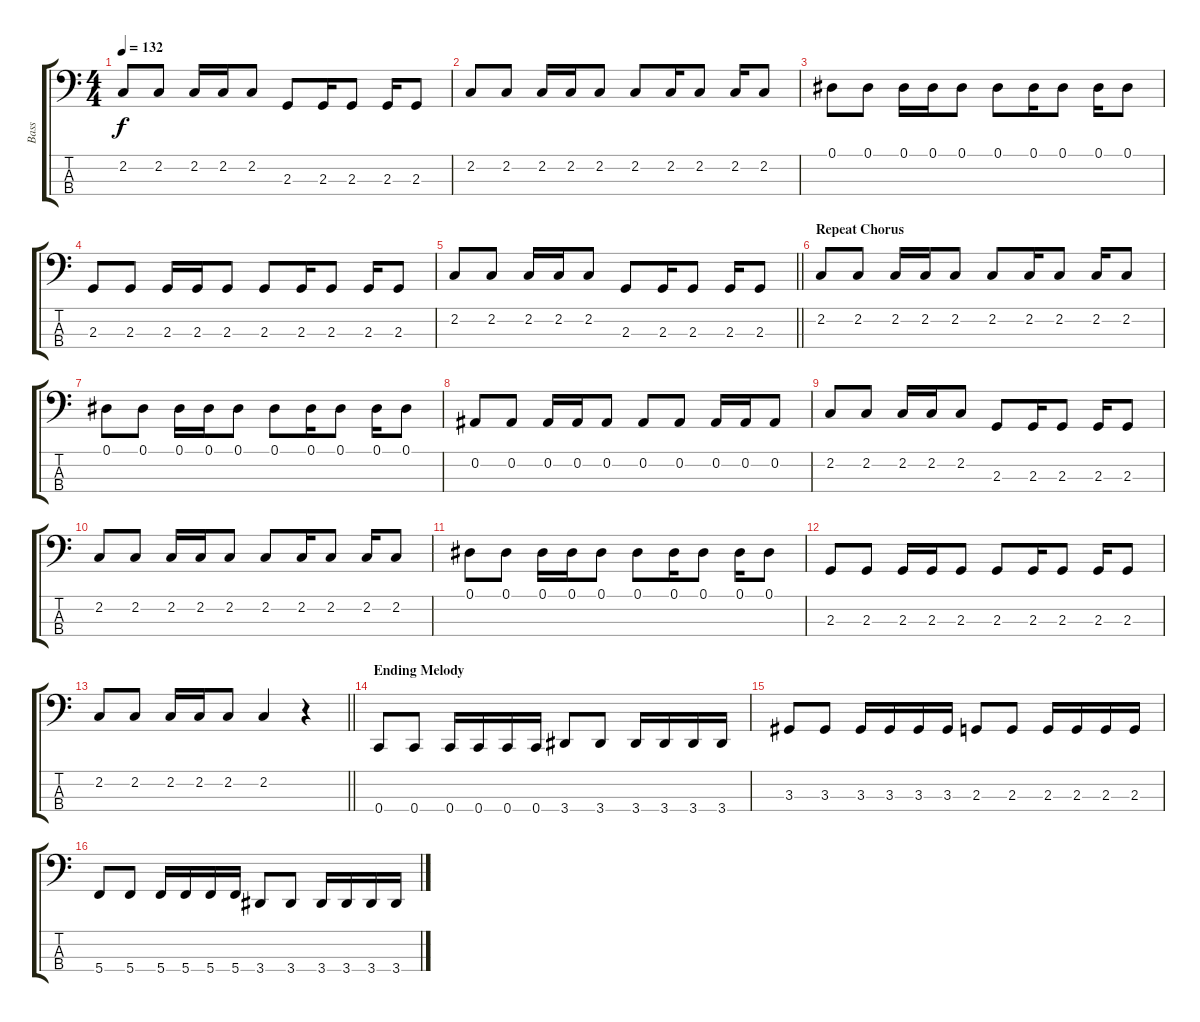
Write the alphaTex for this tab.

\track ("Bass" "Bass") {instrument electricbasspick}
\staff {score tabs}
\tuning (Eb2 Bb1 F1 C1) {hide}
\ts (4 4)
\tempo 132
\clef f4
\ks c
2.2.8{dy f} 2.2.8 2.2.16 2.2.16 2.2.8 2.3.8 2.3.16 2.3.8 2.3.16 2.3.8 |
2.2.8 2.2.8 2.2.16 2.2.16 2.2.8 2.2.8 2.2.16 2.2.8 2.2.16 2.2.8 |
0.1.8 0.1.8 0.1.16 0.1.16 0.1.8 0.1.8 0.1.16 0.1.8 0.1.16 0.1.8 |
2.3.8 2.3.8 2.3.16 2.3.16 2.3.8 2.3.8 2.3.16 2.3.8 2.3.16 2.3.8 |
\barLineRight lightlight
2.2.8 2.2.8 2.2.16 2.2.16 2.2.8 2.3.8 2.3.16 2.3.8 2.3.16 2.3.8 |
\section ("" "Repeat Chorus")
2.2.8 2.2.8 2.2.16 2.2.16 2.2.8 2.2.8 2.2.16 2.2.8 2.2.16 2.2.8 |
0.1.8 0.1.8 0.1.16 0.1.16 0.1.8 0.1.8 0.1.16 0.1.8 0.1.16 0.1.8 |
0.2.8 0.2.8 0.2.16 0.2.16 0.2.8 0.2.8 0.2.8 0.2.16 0.2.16 0.2.8 |
2.2.8 2.2.8 2.2.16 2.2.16 2.2.8 2.3.8 2.3.16 2.3.8 2.3.16 2.3.8 |
2.2.8 2.2.8 2.2.16 2.2.16 2.2.8 2.2.8 2.2.16 2.2.8 2.2.16 2.2.8 |
0.1.8 0.1.8 0.1.16 0.1.16 0.1.8 0.1.8 0.1.16 0.1.8 0.1.16 0.1.8 |
2.3.8 2.3.8 2.3.16 2.3.16 2.3.8 2.3.8 2.3.16 2.3.8 2.3.16 2.3.8 |
\barLineRight lightlight
2.2.8 2.2.8 2.2.16 2.2.16 2.2.8 2.2.4 r.4 |
\section ("" "Ending Melody")
0.4.8 0.4.8 0.4.16 0.4.16 0.4.16 0.4.16 3.4.8 3.4.8 3.4.16 3.4.16 3.4.16 3.4.16 |
3.3.8 3.3.8 3.3.16 3.3.16 3.3.16 3.3.16 2.3.8 2.3.8 2.3.16 2.3.16 2.3.16 2.3.16 |
5.4.8 5.4.8 5.4.16 5.4.16 5.4.16 5.4.16 3.4.8 3.4.8 3.4.16 3.4.16 3.4.16 3.4.16
